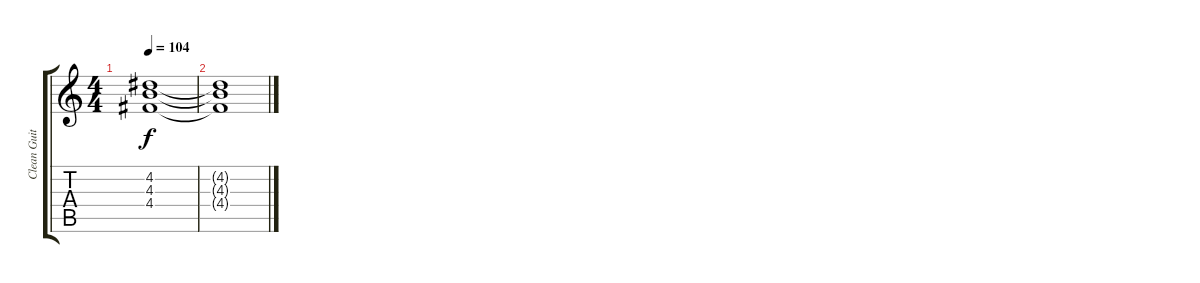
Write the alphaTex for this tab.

\track ("Clean Guitar" "Clean Guit") {instrument acousticguitarsteel}
\staff {score tabs}
\tuning (E4 B3 G3 D3 A2 E2) {hide}
\ts (4 4)
\tempo 104
\clef g2
\ks c
(4.2{t} 4.3{t} 4.4{t}).1{dy f} |
(4.2{t} 4.3{t} 4.4{t}).1
